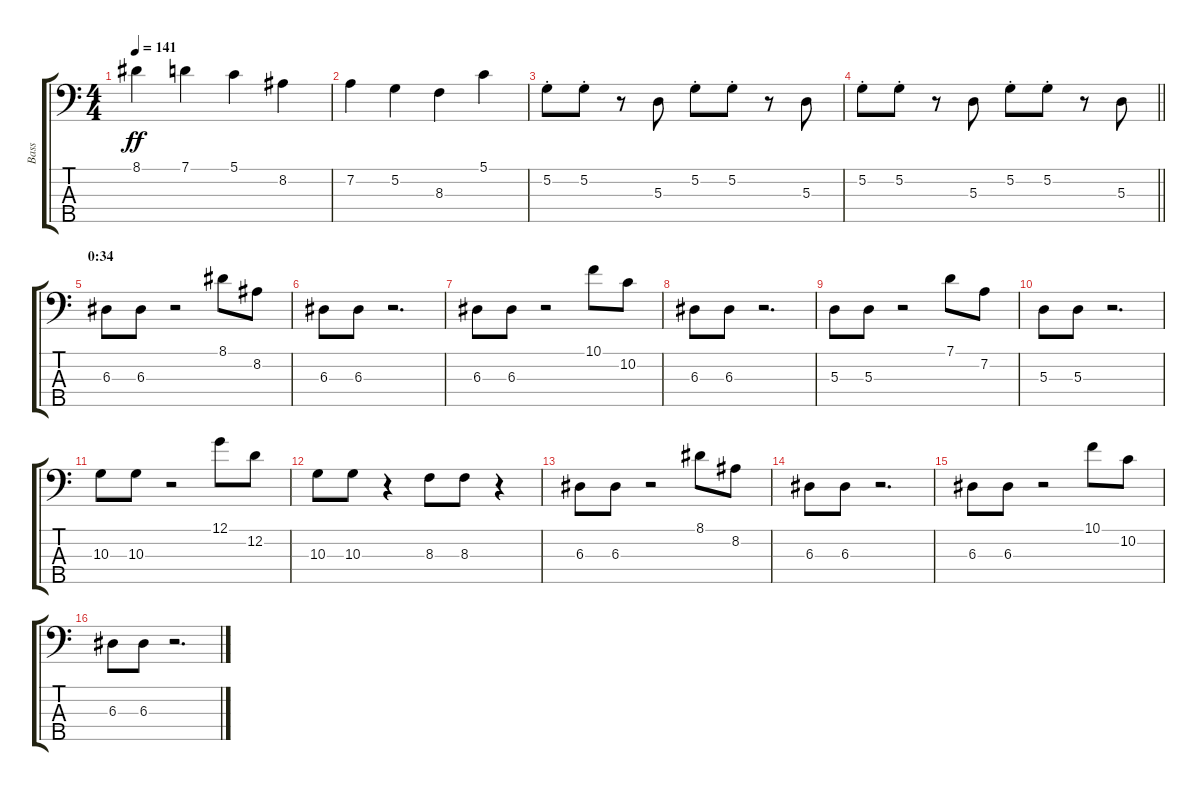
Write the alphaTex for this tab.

\track ("Bass" "Bass") {instrument electricbassfinger}
\staff {score tabs}
\tuning (G2 D2 A1 E1 B0) {hide}
\ts (4 4)
\tempo 141
\clef f4
\ks c
8.1.4{dy ff} 7.1.4 5.1.4 8.2.4 |
7.2.4 5.2.4 8.3.4 5.1.4 |
5.2{st}.8 5.2{st}.8 r.8 5.3.8 5.2{st}.8 5.2{st}.8 r.8 5.3.8 |
\barLineRight lightlight
5.2{st}.8 5.2{st}.8 r.8 5.3.8 5.2{st}.8 5.2{st}.8 r.8 5.3.8 |
\section ("" "0:34")
6.3.8 6.3.8 r.2 8.1.8 8.2.8 |
6.3.8 6.3.8 r.2{d} |
6.3.8 6.3.8 r.2 10.1.8 10.2.8 |
6.3.8 6.3.8 r.2{d} |
5.3.8 5.3.8 r.2 7.1.8 7.2.8 |
5.3.8 5.3.8 r.2{d} |
10.3.8 10.3.8 r.2 12.1.8 12.2.8 |
10.3.8 10.3.8 r.4 8.3.8 8.3.8 r.4 |
6.3.8 6.3.8 r.2 8.1.8 8.2.8 |
6.3.8 6.3.8 r.2{d} |
6.3.8 6.3.8 r.2 10.1.8 10.2.8 |
6.3.8 6.3.8 r.2{d}
